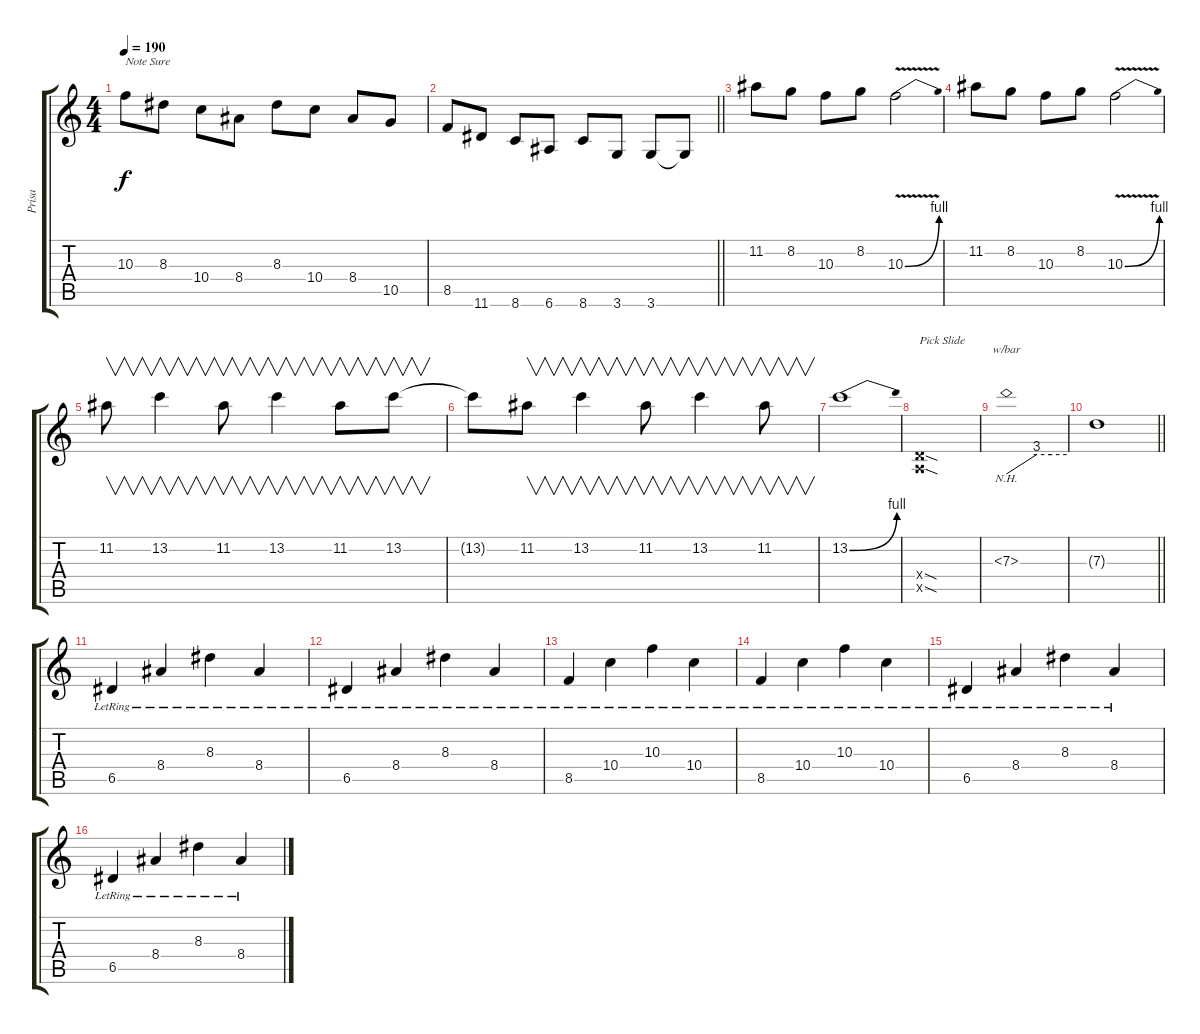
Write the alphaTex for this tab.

\track ("Prisa" "Prisa") {instrument distortionguitar}
\staff {score tabs}
\tuning (E4 B3 G3 D3 A2 E2) {hide}
\ts (4 4)
\tempo 190
\clef g2
\ks c
10.3.8{txt "Note Sure" dy f} 8.3.8 10.4.8 8.4.8 8.3.8 10.4.8 8.4.8 10.5.8 |
\barLineRight lightlight
8.5.8 11.6.8 8.6.8 6.6.8 8.6.8 3.6.8 3.6.8 3.6{t}.8 |
11.2.8 8.2.8 10.3.8 8.2.8 10.3{be (bend 0 0 60 4) v}.2 |
11.2.8 8.2.8 10.3.8 8.2.8 10.3{be (bend 0 0 60 4) v}.2 |
11.2.8{v} 13.2.4{v} 11.2.8{v} 13.2.4{v} 11.2.8{v} 13.2.8{v} |
13.2{t}.8 11.2.8{v} 13.2.4{v} 11.2.8{v} 13.2.4{v} 11.2.8{v} |
13.2{be (bend 0 0 60 4)}.1 |
(0.4{sod x} 0.5{sod x}).1{txt "Pick Slide"} |
7.3{nh}.1{tbe (custom default 0 0 30 12 45 12 60 12)} |
\barLineRight lightlight
7.3{t}.1 |
\section ("" "")
6.5{lr}.4 8.4{lr}.4 8.3{lr}.4 8.4{lr}.4 |
6.5{lr}.4 8.4{lr}.4 8.3{lr}.4 8.4{lr}.4 |
8.5{lr}.4 10.4{lr}.4 10.3{lr}.4 10.4{lr}.4 |
8.5{lr}.4 10.4{lr}.4 10.3{lr}.4 10.4{lr}.4 |
6.5{lr}.4 8.4{lr}.4 8.3{lr}.4 8.4{lr}.4 |
6.5{lr}.4 8.4{lr}.4 8.3{lr}.4 8.4{lr}.4
